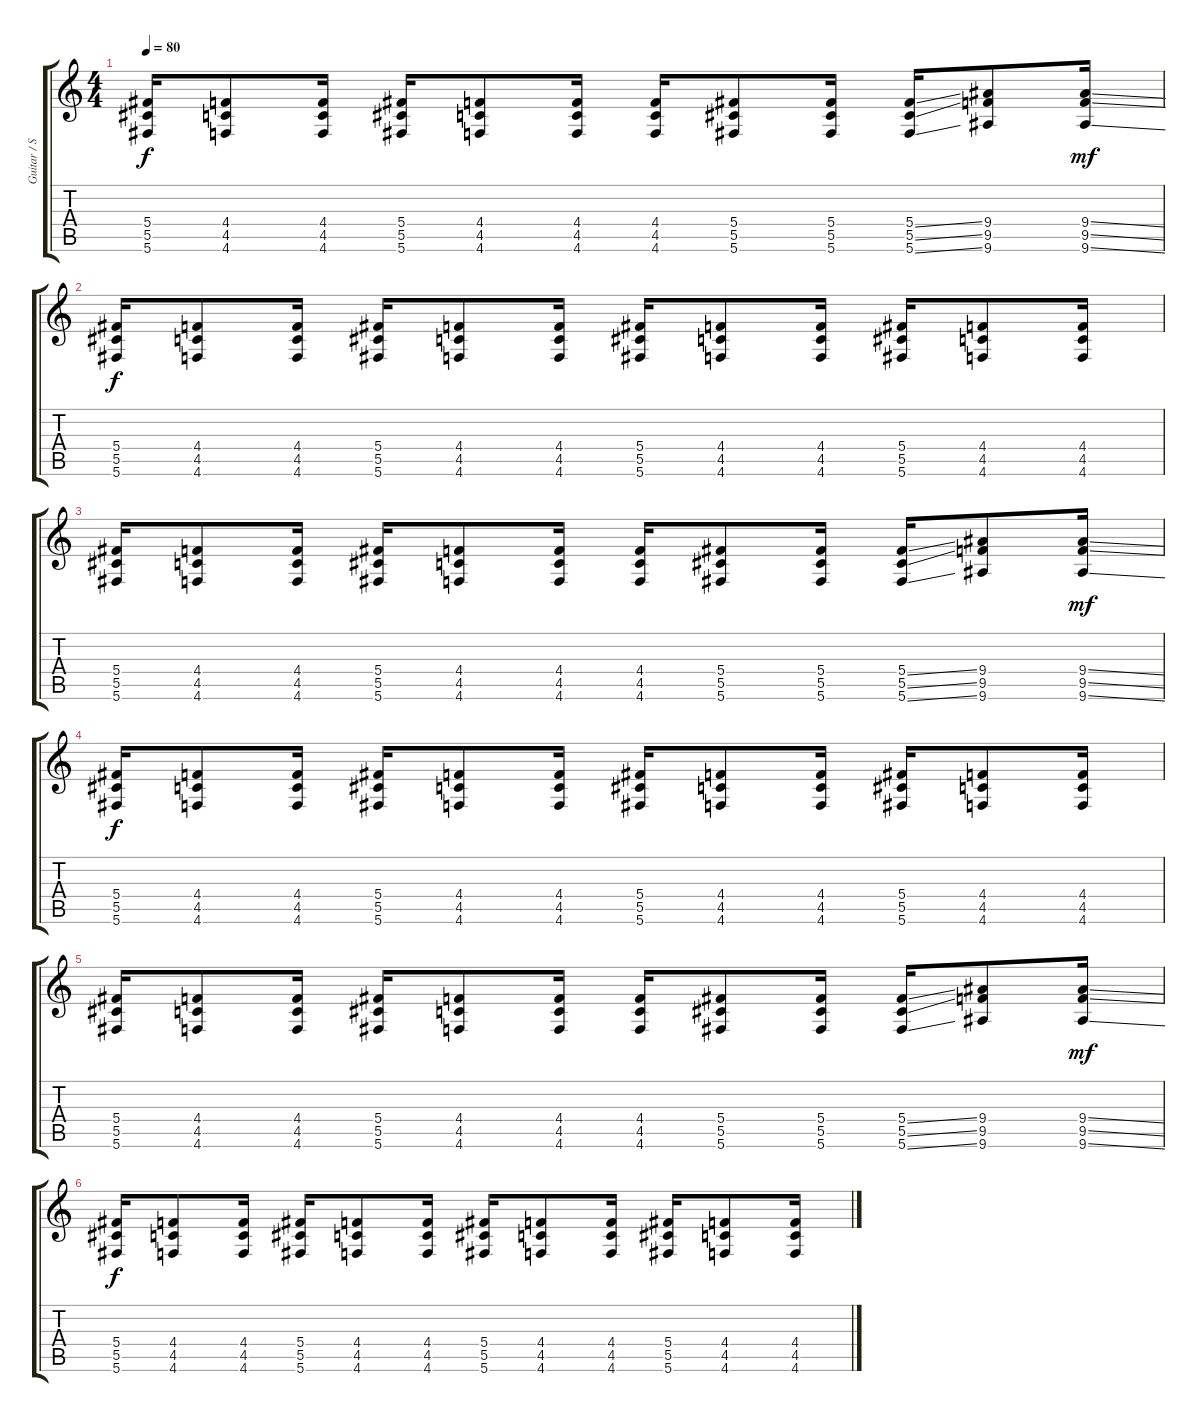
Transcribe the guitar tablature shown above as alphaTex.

\track ("Guitar / Stef Carpenter" "Guitar / S") {instrument distortionguitar}
\staff {score tabs}
\tuning (Eb4 Bb3 Gb3 Db3 Ab2 Db2) {hide}
\ts (4 4)
\tempo 80
\clef g2
\ks c
(5.4 5.5 5.6).16{dy f} (4.4 4.5 4.6).8 (4.4 4.5 4.6).16 (5.4 5.5 5.6).16 (4.4 4.5 4.6).8 (4.4 4.5 4.6).16 (4.4 4.5 4.6).16 (5.4 5.5 5.6).8 (5.4 5.5 5.6).16 (5.4{ss} 5.5{ss} 5.6{ss}).16 (9.4 9.5 9.6).8 (9.4{ss} 9.5{ss} 9.6{ss}).16{dy mf} |
(5.4 5.5 5.6).16{dy f} (4.4 4.5 4.6).8 (4.4 4.5 4.6).16 (5.4 5.5 5.6).16 (4.4 4.5 4.6).8 (4.4 4.5 4.6).16 (5.4 5.5 5.6).16 (4.4 4.5 4.6).8 (4.4 4.5 4.6).16 (5.4 5.5 5.6).16 (4.4 4.5 4.6).8 (4.4 4.5 4.6).16 |
(5.4 5.5 5.6).16 (4.4 4.5 4.6).8 (4.4 4.5 4.6).16 (5.4 5.5 5.6).16 (4.4 4.5 4.6).8 (4.4 4.5 4.6).16 (4.4 4.5 4.6).16 (5.4 5.5 5.6).8 (5.4 5.5 5.6).16 (5.4{ss} 5.5{ss} 5.6{ss}).16 (9.4 9.5 9.6).8 (9.4{ss} 9.5{ss} 9.6{ss}).16{dy mf} |
(5.4 5.5 5.6).16{dy f} (4.4 4.5 4.6).8 (4.4 4.5 4.6).16 (5.4 5.5 5.6).16 (4.4 4.5 4.6).8 (4.4 4.5 4.6).16 (5.4 5.5 5.6).16 (4.4 4.5 4.6).8 (4.4 4.5 4.6).16 (5.4 5.5 5.6).16 (4.4 4.5 4.6).8 (4.4 4.5 4.6).16 |
(5.4 5.5 5.6).16 (4.4 4.5 4.6).8 (4.4 4.5 4.6).16 (5.4 5.5 5.6).16 (4.4 4.5 4.6).8 (4.4 4.5 4.6).16 (4.4 4.5 4.6).16 (5.4 5.5 5.6).8 (5.4 5.5 5.6).16 (5.4{ss} 5.5{ss} 5.6{ss}).16 (9.4 9.5 9.6).8 (9.4{ss} 9.5{ss} 9.6{ss}).16{dy mf} |
(5.4 5.5 5.6).16{dy f} (4.4 4.5 4.6).8 (4.4 4.5 4.6).16 (5.4 5.5 5.6).16 (4.4 4.5 4.6).8 (4.4 4.5 4.6).16 (5.4 5.5 5.6).16 (4.4 4.5 4.6).8 (4.4 4.5 4.6).16 (5.4 5.5 5.6).16 (4.4 4.5 4.6).8 (4.4 4.5 4.6).16
